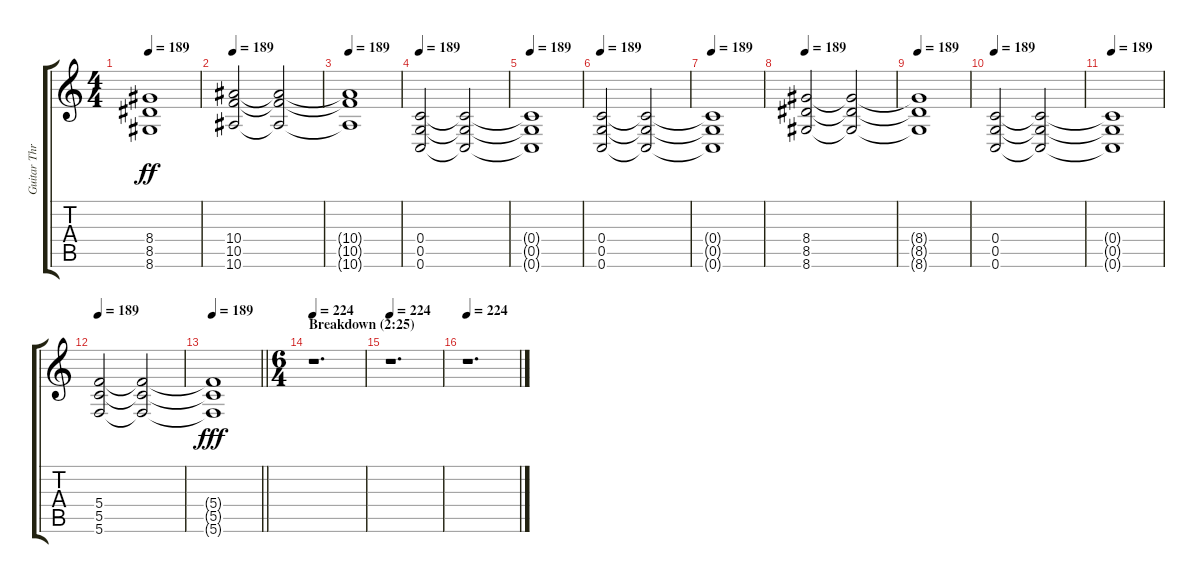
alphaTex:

\track ("Guitar Three" "Guitar Thr") {instrument distortionguitar}
\staff {score tabs}
\tuning (D4 A3 F3 C3 G2 C2) {hide}
\ts (4 4)
\tempo 189
\clef g2
\ks c
(8.4{t} 8.5{t} 8.6{t}).1{dy ff} |
\tempo 189
(10.4 10.5 10.6).2{volume 16} (10.4{t} 10.5{t} 10.6{t}).2{volume 13} |
\tempo 189
(10.4{t} 10.5{t} 10.6{t}).1 |
\tempo 189
(0.4 0.5 0.6).2{volume 16} (0.4{t} 0.5{t} 0.6{t}).2{volume 13} |
\tempo 189
(0.4{t} 0.5{t} 0.6{t}).1 |
\tempo 189
(0.4 0.5 0.6).2{volume 16} (0.4{t} 0.5{t} 0.6{t}).2{volume 13} |
\tempo 189
(0.4{t} 0.5{t} 0.6{t}).1 |
\tempo 189
(8.4 8.5 8.6).2{volume 16} (8.4{t} 8.5{t} 8.6{t}).2{volume 13} |
\tempo 189
(8.4{t} 8.5{t} 8.6{t}).1 |
\tempo 189
(0.4 0.5 0.6).2{volume 16} (0.4{t} 0.5{t} 0.6{t}).2{volume 13} |
\tempo 189
(0.4{t} 0.5{t} 0.6{t}).1 |
\tempo 189
(5.4 5.5 5.6).2{volume 16} (5.4{t} 5.5{t} 5.6{t}).2{volume 13} |
\tempo 189
\barLineRight lightlight
(5.4{t} 5.5{t} 5.6{t}).1{dy fff} |
\ts (6 4)
\section ("" "Breakdown (2:25)")
\tempo 224
r.1{d} |
\tempo 224
r.1{d} |
\tempo 224
r.1{d}
